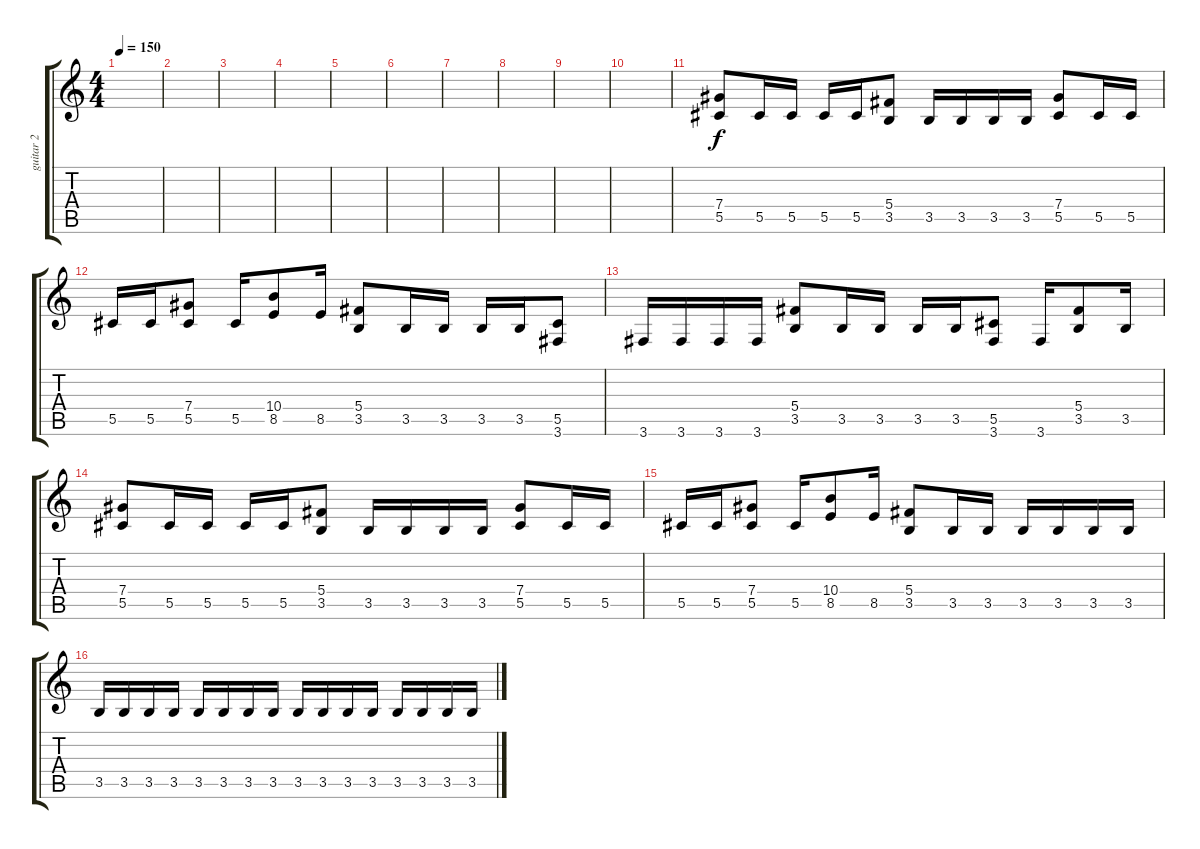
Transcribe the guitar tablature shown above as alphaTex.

\track ("guitar 2" "guitar 2") {instrument distortionguitar}
\staff {score tabs}
\tuning (Eb4 Bb3 Gb3 Db3 Ab2 Eb2) {hide}
\ts (4 4)
\tempo 150
\clef g2
\ks c
|
|
|
|
|
|
|
|
|
|
(7.4 5.5).8 5.5.16 5.5.16 5.5.16 5.5.16 (5.4 3.5).8 3.5.16 3.5.16 3.5.16 3.5.16 (7.4 5.5).8 5.5.16 5.5.16 |
5.5.16 5.5.16 (7.4 5.5).8 5.5.16 (10.4 8.5).8 8.5.16 (5.4 3.5).8 3.5.16 3.5.16 3.5.16 3.5.16 (5.5 3.6).8 |
3.6.16 3.6.16 3.6.16 3.6.16 (5.4 3.5).8 3.5.16 3.5.16 3.5.16 3.5.16 (5.5 3.6).8 3.6.16 (5.4 3.5).8 3.5.16 |
(7.4 5.5).8 5.5.16 5.5.16 5.5.16 5.5.16 (5.4 3.5).8 3.5.16 3.5.16 3.5.16 3.5.16 (7.4 5.5).8 5.5.16 5.5.16 |
5.5.16 5.5.16 (7.4 5.5).8 5.5.16 (10.4 8.5).8 8.5.16 (5.4 3.5).8 3.5.16 3.5.16 3.5.16 3.5.16 3.5.16 3.5.16 |
3.5.16 3.5.16 3.5.16 3.5.16 3.5.16 3.5.16 3.5.16 3.5.16 3.5.16 3.5.16 3.5.16 3.5.16 3.5.16 3.5.16 3.5.16 3.5.16
